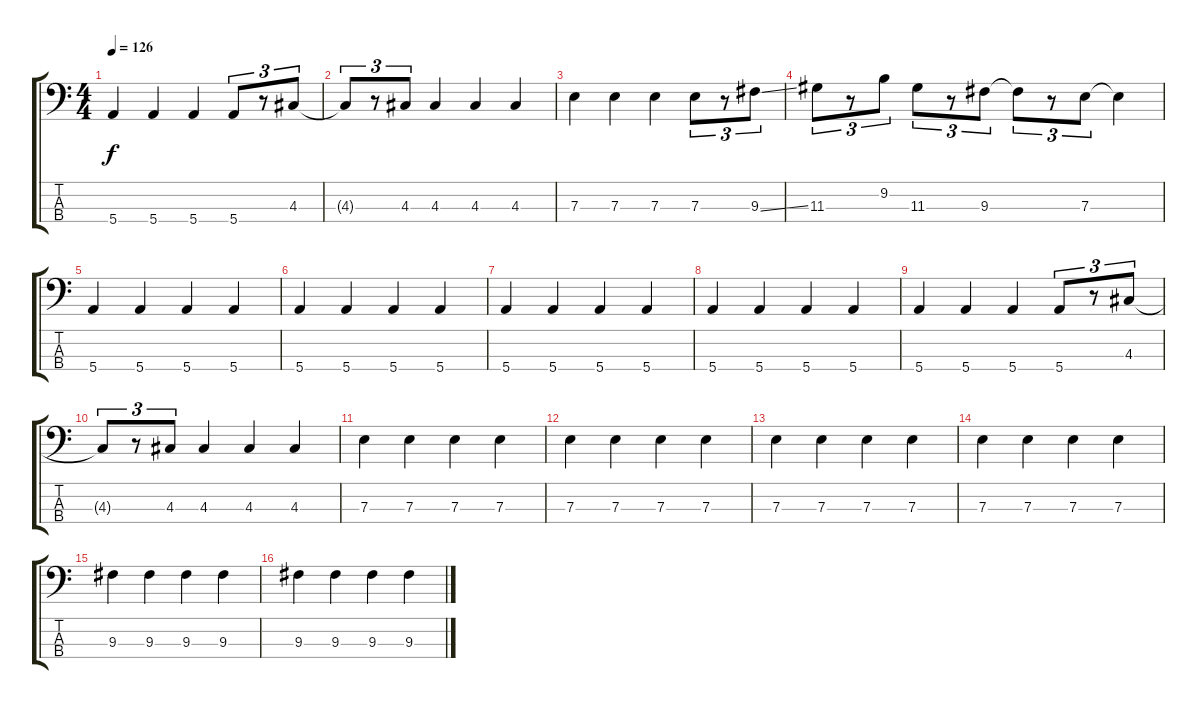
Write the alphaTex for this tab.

\track "" {instrument electricbasspick}
\staff {score tabs}
\tuning (G2 D2 A1 E1) {hide}
\ts (4 4)
\tempo 126
\clef f4
\ks c
5.4.4{dy f} 5.4.4 5.4.4 5.4.8{tu (3 2)} r.8{tu (3 2)} 4.3.8{tu (3 2)} |
4.3{t}.8{tu (3 2)} r.8{tu (3 2)} 4.3.8{tu (3 2)} 4.3.4 4.3.4 4.3.4 |
7.3.4 7.3.4 7.3.4 7.3.8{tu (3 2)} r.8{tu (3 2)} 9.3{ss}.8{tu (3 2)} |
11.3.8{tu (3 2)} r.8{tu (3 2)} 9.2.8{tu (3 2)} 11.3.8{tu (3 2)} r.8{tu (3 2)} 9.3.8{tu (3 2)} 9.3{t}.8{tu (3 2)} r.8{tu (3 2)} 7.3.8{tu (3 2)} 7.3{t}.4 |
5.4.4 5.4.4 5.4.4 5.4.4 |
5.4.4 5.4.4 5.4.4 5.4.4 |
5.4.4 5.4.4 5.4.4 5.4.4 |
5.4.4 5.4.4 5.4.4 5.4.4 |
5.4.4 5.4.4 5.4.4 5.4.8{tu (3 2)} r.8{tu (3 2)} 4.3.8{tu (3 2)} |
4.3{t}.8{tu (3 2)} r.8{tu (3 2)} 4.3.8{tu (3 2)} 4.3.4 4.3.4 4.3.4 |
7.3.4 7.3.4 7.3.4 7.3.4 |
7.3.4 7.3.4 7.3.4 7.3.4 |
7.3.4 7.3.4 7.3.4 7.3.4 |
7.3.4 7.3.4 7.3.4 7.3.4 |
9.3.4 9.3.4 9.3.4 9.3.4 |
9.3.4 9.3.4 9.3.4 9.3.4
